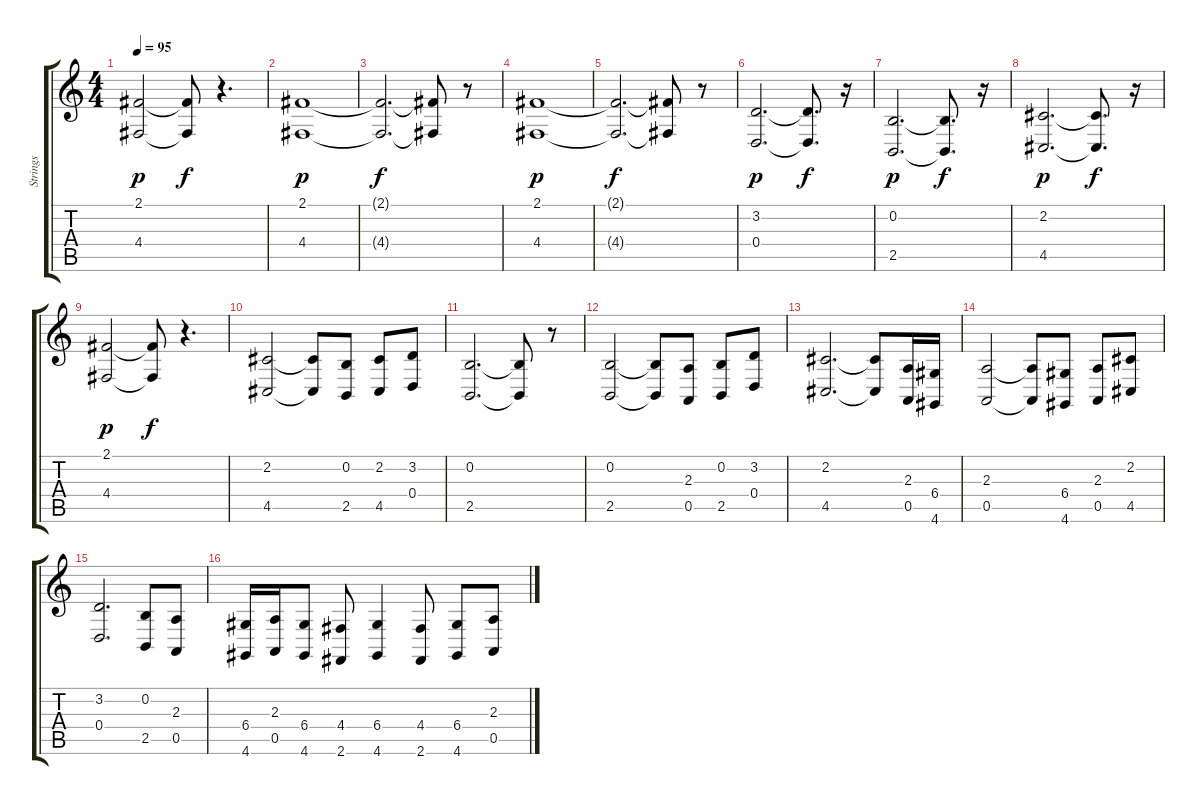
\track ("Strings" "Strings") {instrument stringensemble1}
\staff {score tabs}
\tuning (E4 B3 G3 D3 A2 E2) {hide}
\ts (4 4)
\tempo 95
\clef g2
\ks c
(2.1 4.4).2{dy p} (2.1{t} 4.4{t}).8{dy f} r.4{d} |
(2.1 4.4).1{dy p} |
(2.1{t} 4.4{t}).2{d dy f} (2.1{t} 4.4{t}).8 r.8 |
(2.1 4.4).1{dy p} |
(2.1{t} 4.4{t}).2{d dy f} (2.1{t} 4.4{t}).8 r.8 |
(3.2 0.4).2{d dy p} (3.2{t} 0.4{t}).8{d dy f} r.16 |
(0.2 2.5).2{d dy p} (0.2{t} 2.5{t}).8{d dy f} r.16 |
(2.2 4.5).2{d dy p} (2.2{t} 4.5{t}).8{d dy f} r.16 |
(2.1 4.4).2{dy p} (2.1{t} 4.4{t}).8{dy f} r.4{d} |
(2.2 4.5).2 (2.2{t} 4.5{t}).8 (0.2 2.5).8 (2.2 4.5).8 (3.2 0.4).8 |
(0.2 2.5).2{d} (0.2{t} 2.5{t}).8 r.8 |
(0.2 2.5).2 (0.2{t} 2.5{t}).8 (2.3 0.5).8 (0.2 2.5).8 (3.2 0.4).8 |
(2.2 4.5).2{d} (2.2{t} 4.5{t}).8 (2.3 0.5).16 (6.4 4.6).16 |
(2.3 0.5).2 (2.3{t} 0.5{t}).8 (6.4 4.6).8 (2.3 0.5).8 (2.2 4.5).8 |
(3.2 0.4).2{d} (0.2 2.5).8 (2.3 0.5).8 |
(6.4 4.6).16 (2.3 0.5).16 (6.4 4.6).8 (4.4 2.6).8 (6.4 4.6).4 (4.4 2.6).8 (6.4 4.6).8 (2.3 0.5).8
